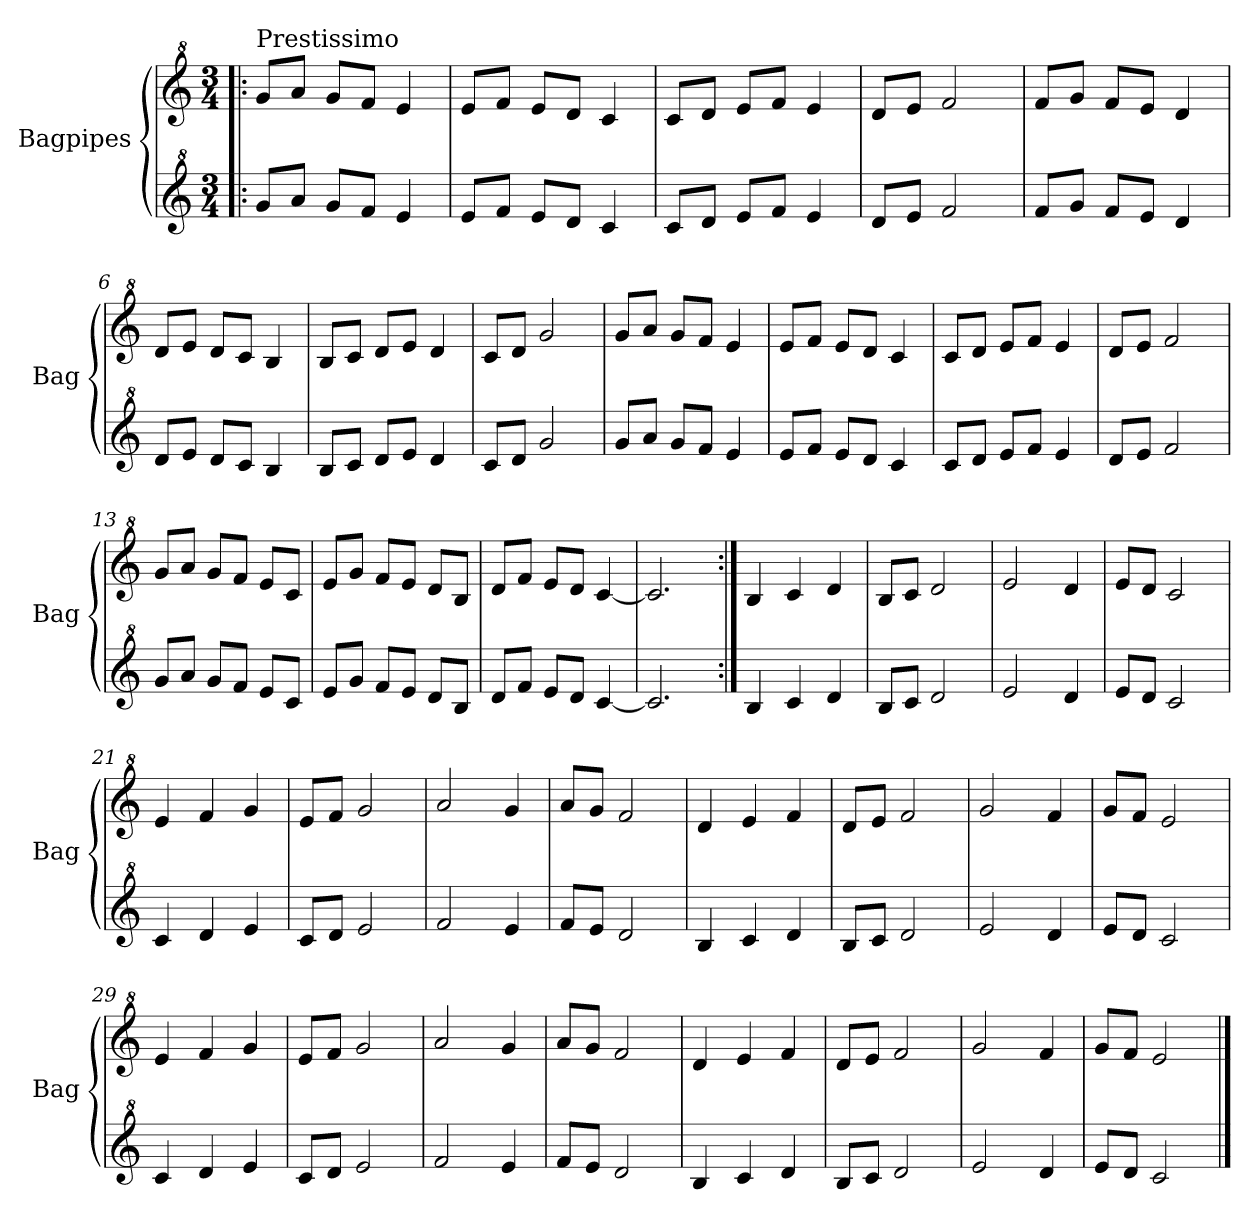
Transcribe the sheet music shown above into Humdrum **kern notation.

**kern	**kern
*part2	*part1
*staff2	*staff1
*I"Bagpipes	*I"Bagpipes
*I'Bag	*I'Bag
*clefG^2	*clefG^2
*k[]	*k[]
*C:	*C:
*M3/4	*M3/4
=1!|:	=1!|:
!	!LO:TX:a:t=Prestissimo
8gg/L	8gg/L
8aa/J	8aa/J
8gg/L	8gg/L
8ff/J	8ff/J
4ee/	4ee/
=2	=2
8ee/L	8ee/L
8ff/J	8ff/J
8ee/L	8ee/L
8dd/J	8dd/J
4cc/	4cc/
=3	=3
8cc/L	8cc/L
8dd/J	8dd/J
8ee/L	8ee/L
8ff/J	8ff/J
4ee/	4ee/
=4	=4
8dd/L	8dd/L
8ee/J	8ee/J
2ff/	2ff/
=5	=5
8ff/L	8ff/L
8gg/J	8gg/J
8ff/L	8ff/L
8ee/J	8ee/J
4dd/	4dd/
=6	=6
8dd/L	8dd/L
8ee/J	8ee/J
8dd/L	8dd/L
8cc/J	8cc/J
4b/	4b/
=7	=7
8b/L	8b/L
8cc/J	8cc/J
8dd/L	8dd/L
8ee/J	8ee/J
4dd/	4dd/
=8	=8
8cc/L	8cc/L
8dd/J	8dd/J
2gg/	2gg/
=9	=9
8gg/L	8gg/L
8aa/J	8aa/J
8gg/L	8gg/L
8ff/J	8ff/J
4ee/	4ee/
!!LO:LB:g=z
=10	=10
8ee/L	8ee/L
8ff/J	8ff/J
8ee/L	8ee/L
8dd/J	8dd/J
4cc/	4cc/
=11	=11
8cc/L	8cc/L
8dd/J	8dd/J
8ee/L	8ee/L
8ff/J	8ff/J
4ee/	4ee/
=12	=12
8dd/L	8dd/L
8ee/J	8ee/J
2ff/	2ff/
=13	=13
8gg/L	8gg/L
8aa/J	8aa/J
8gg/L	8gg/L
8ff/J	8ff/J
8ee/L	8ee/L
8cc/J	8cc/J
=14	=14
8ee/L	8ee/L
8gg/J	8gg/J
8ff/L	8ff/L
8ee/J	8ee/J
8dd/L	8dd/L
8b/J	8b/J
=15	=15
8dd/L	8dd/L
8ff/J	8ff/J
8ee/L	8ee/L
8dd/J	8dd/J
[4cc/	[4cc/
=16	=16
2.cc/]	2.cc/]
=17:|!	=17:|!
4b/	4b/
4cc/	4cc/
4dd/	4dd/
=18	=18
8b/L	8b/L
8cc/J	8cc/J
2dd/	2dd/
=19	=19
2ee/	2ee/
4dd/	4dd/
!!LO:LB:g=z
=20	=20
8ee/L	8ee/L
8dd/J	8dd/J
2cc/	2cc/
=21	=21
4cc/	4ee/
4dd/	4ff/
4ee/	4gg/
=22	=22
8cc/L	8ee/L
8dd/J	8ff/J
2ee/	2gg/
=23	=23
2ff/	2aa/
4ee/	4gg/
=24	=24
8ff/L	8aa/L
8ee/J	8gg/J
2dd/	2ff/
=25	=25
4b/	4dd/
4cc/	4ee/
4dd/	4ff/
=26	=26
8b/L	8dd/L
8cc/J	8ee/J
2dd/	2ff/
=27	=27
2ee/	2gg/
4dd/	4ff/
=28	=28
8ee/L	8gg/L
8dd/J	8ff/J
2cc/	2ee/
=29	=29
4cc/	4ee/
4dd/	4ff/
4ee/	4gg/
=30	=30
8cc/L	8ee/L
8dd/J	8ff/J
2ee/	2gg/
=31	=31
2ff/	2aa/
4ee/	4gg/
=32	=32
8ff/L	8aa/L
8ee/J	8gg/J
2dd/	2ff/
!!LO:LB:g=z
=33	=33
4b/	4dd/
4cc/	4ee/
4dd/	4ff/
=34	=34
8b/L	8dd/L
8cc/J	8ee/J
2dd/	2ff/
=35	=35
2ee/	2gg/
4dd/	4ff/
=36	=36
8ee/L	8gg/L
8dd/J	8ff/J
2cc/	2ee/
==	==
*-	*-
